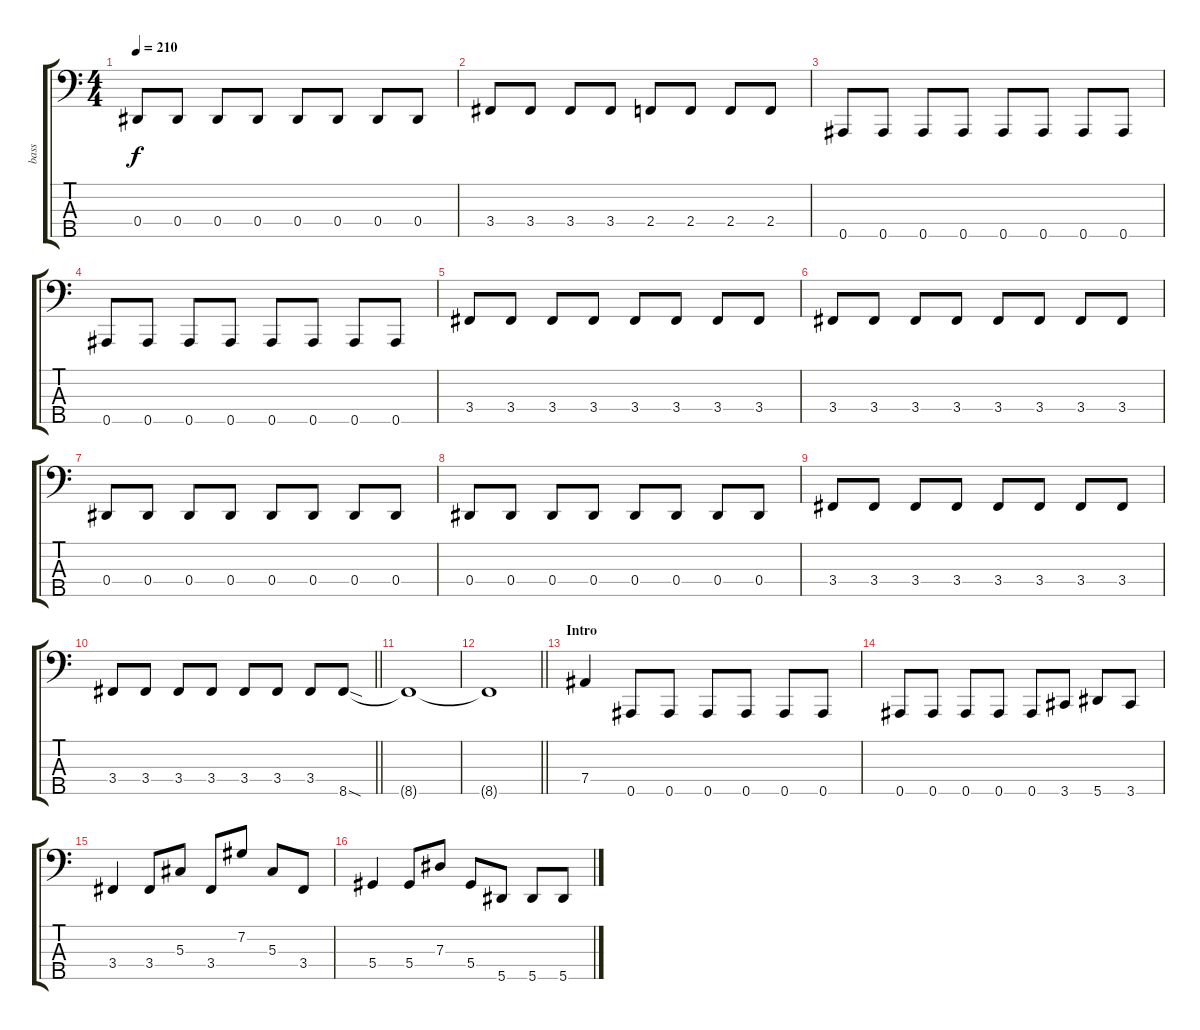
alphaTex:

\track ("bass" "bass") {solo instrument electricbassfinger}
\staff {score tabs}
\tuning (Gb2 Db2 Ab1 Eb1 Bb0) {hide}
\ts (4 4)
\tempo 210
\clef f4
\ks c
0.4.8{dy f} 0.4.8 0.4.8 0.4.8 0.4.8 0.4.8 0.4.8 0.4.8 |
3.4.8 3.4.8 3.4.8 3.4.8 2.4.8 2.4.8 2.4.8 2.4.8 |
0.5.8 0.5.8 0.5.8 0.5.8 0.5.8 0.5.8 0.5.8 0.5.8 |
0.5.8 0.5.8 0.5.8 0.5.8 0.5.8 0.5.8 0.5.8 0.5.8 |
3.4.8 3.4.8 3.4.8 3.4.8 3.4.8 3.4.8 3.4.8 3.4.8 |
3.4.8 3.4.8 3.4.8 3.4.8 3.4.8 3.4.8 3.4.8 3.4.8 |
0.4.8 0.4.8 0.4.8 0.4.8 0.4.8 0.4.8 0.4.8 0.4.8 |
0.4.8 0.4.8 0.4.8 0.4.8 0.4.8 0.4.8 0.4.8 0.4.8 |
3.4.8 3.4.8 3.4.8 3.4.8 3.4.8 3.4.8 3.4.8 3.4.8 |
\barLineRight lightlight
3.4.8 3.4.8 3.4.8 3.4.8 3.4.8 3.4.8 3.4.8 8.5{sod}.8 |
8.5{t}.1 |
\barLineRight lightlight
8.5{t}.1 |
\section ("" "Intro")
7.4.4 0.5.8 0.5.8 0.5.8 0.5.8 0.5.8 0.5.8 |
0.5.8 0.5.8 0.5.8 0.5.8 0.5.8 3.5.8 5.5.8 3.5.8 |
3.4.4 3.4.8 5.3.8 3.4.8 7.2.8 5.3.8 3.4.8 |
5.4.4 5.4.8 7.3.8 5.4.8 5.5.8 5.5.8 5.5.8
